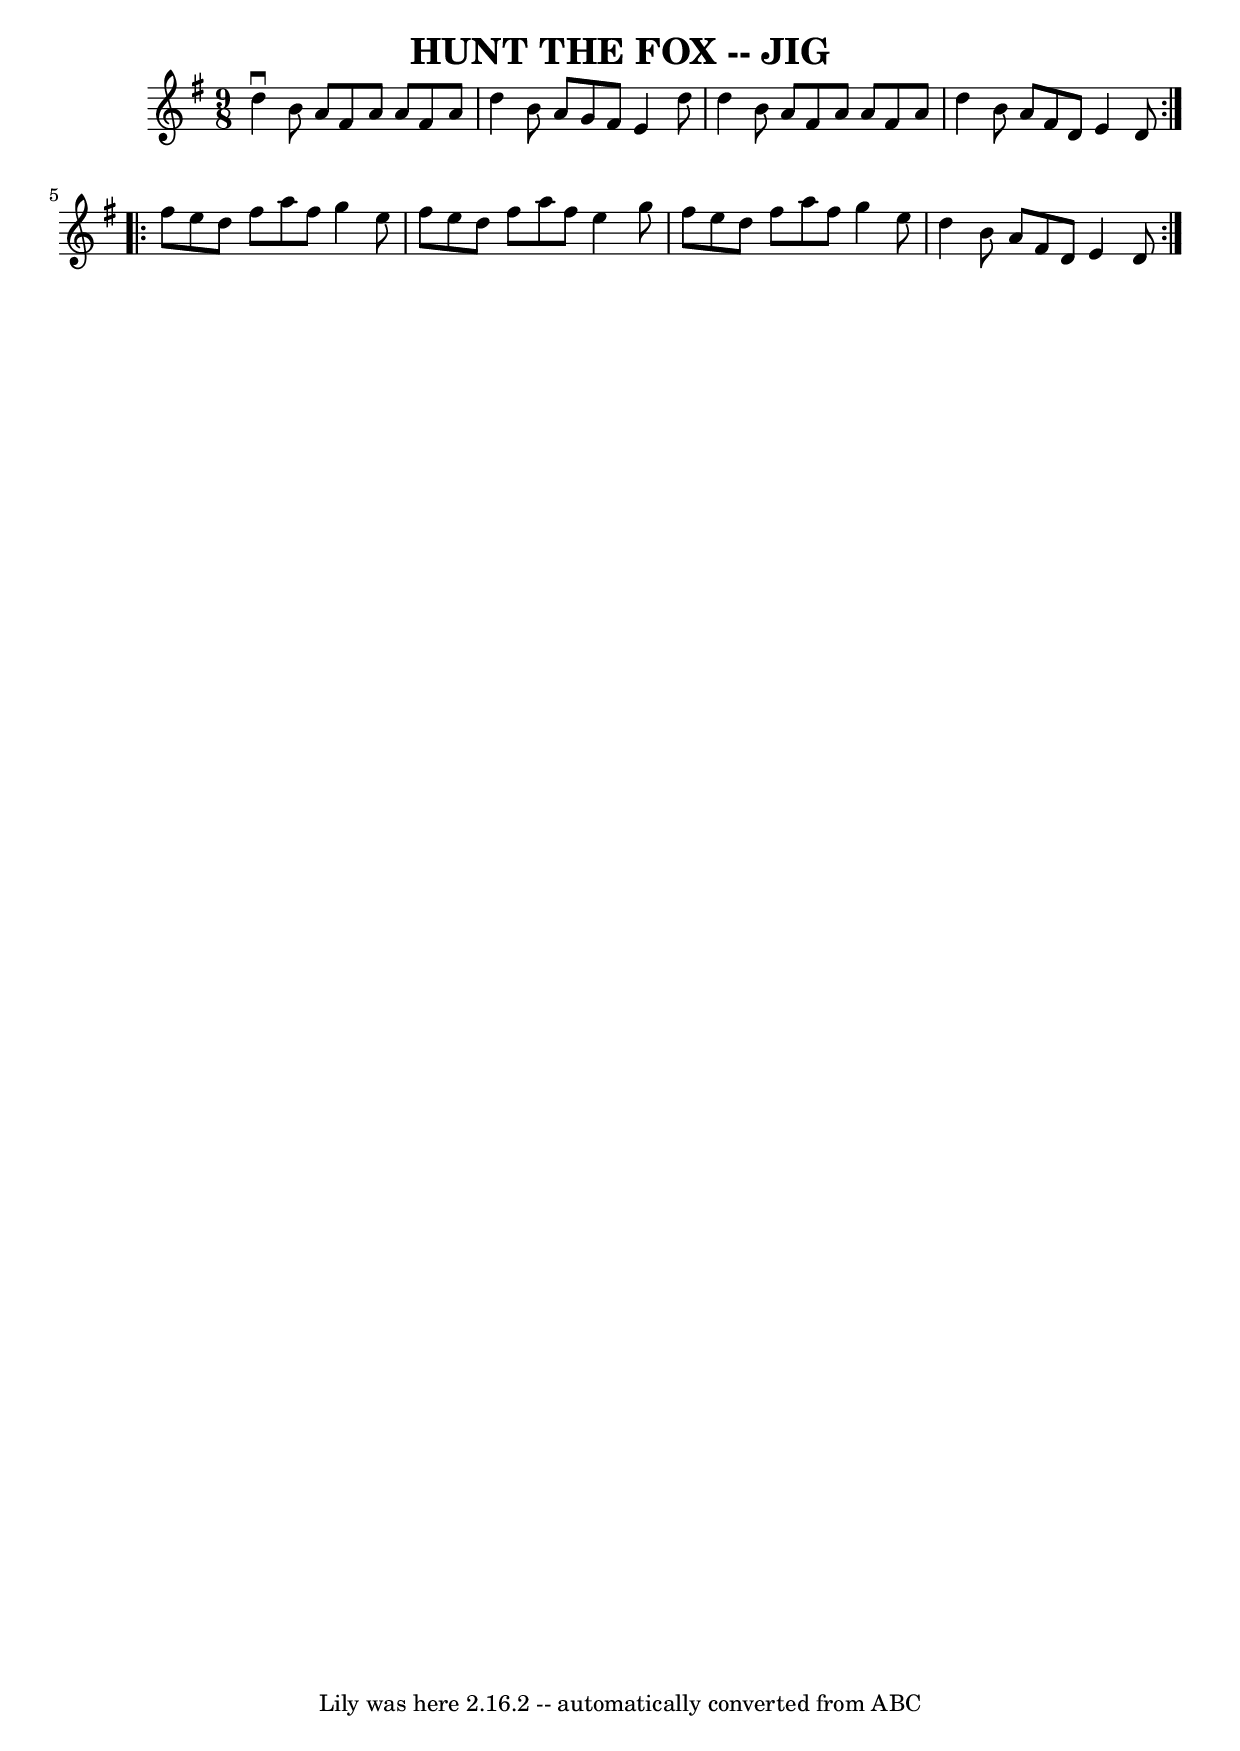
\version "2.16.2"
\include "Mammoth.ily"
\header {
  %% book = "Ryan's Mammoth Collection of Fiddle Tunes"
  crossRefNumber = "1"
  footnotes = ""
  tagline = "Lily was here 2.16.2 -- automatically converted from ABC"
  title = "HUNT THE FOX -- JIG"

}
voicedefault =  {



  \repeat volta 2 {

    \time 9/8 
    \key d \mixolydian
    d''4^\downbow b'8 a'8 fis'8 a'8         a'8 fis'8 a'8     |
    d''4 b'8 a'8 g'8 fis'8 e'4         d''8     |
    d''4 b'8 a'8 fis'8 a'8 a'8 fis'8 a'8     |
    d''4 b'8 a'8 fis'8 d'8 e'4 d'8    
  }     

  \repeat volta 2 {
    fis''8 e''8 d''8 fis''8 a''8 fis''8 g''4       e''8     |
    fis''8 e''8 d''8 fis''8 a''8 fis''8 e''4      g''8     |
    fis''8 e''8 d''8 fis''8 a''8 fis''8         g''4 e''8     |
    d''4 b'8 a'8 fis'8 d'8 e'4 d'8    

  }   

}

\score{
  <<

    \context Staff="default"
    {
      \voicedefault 
      
    }

  >>
  \layout {
    
  }
  \midi {
  }

}
